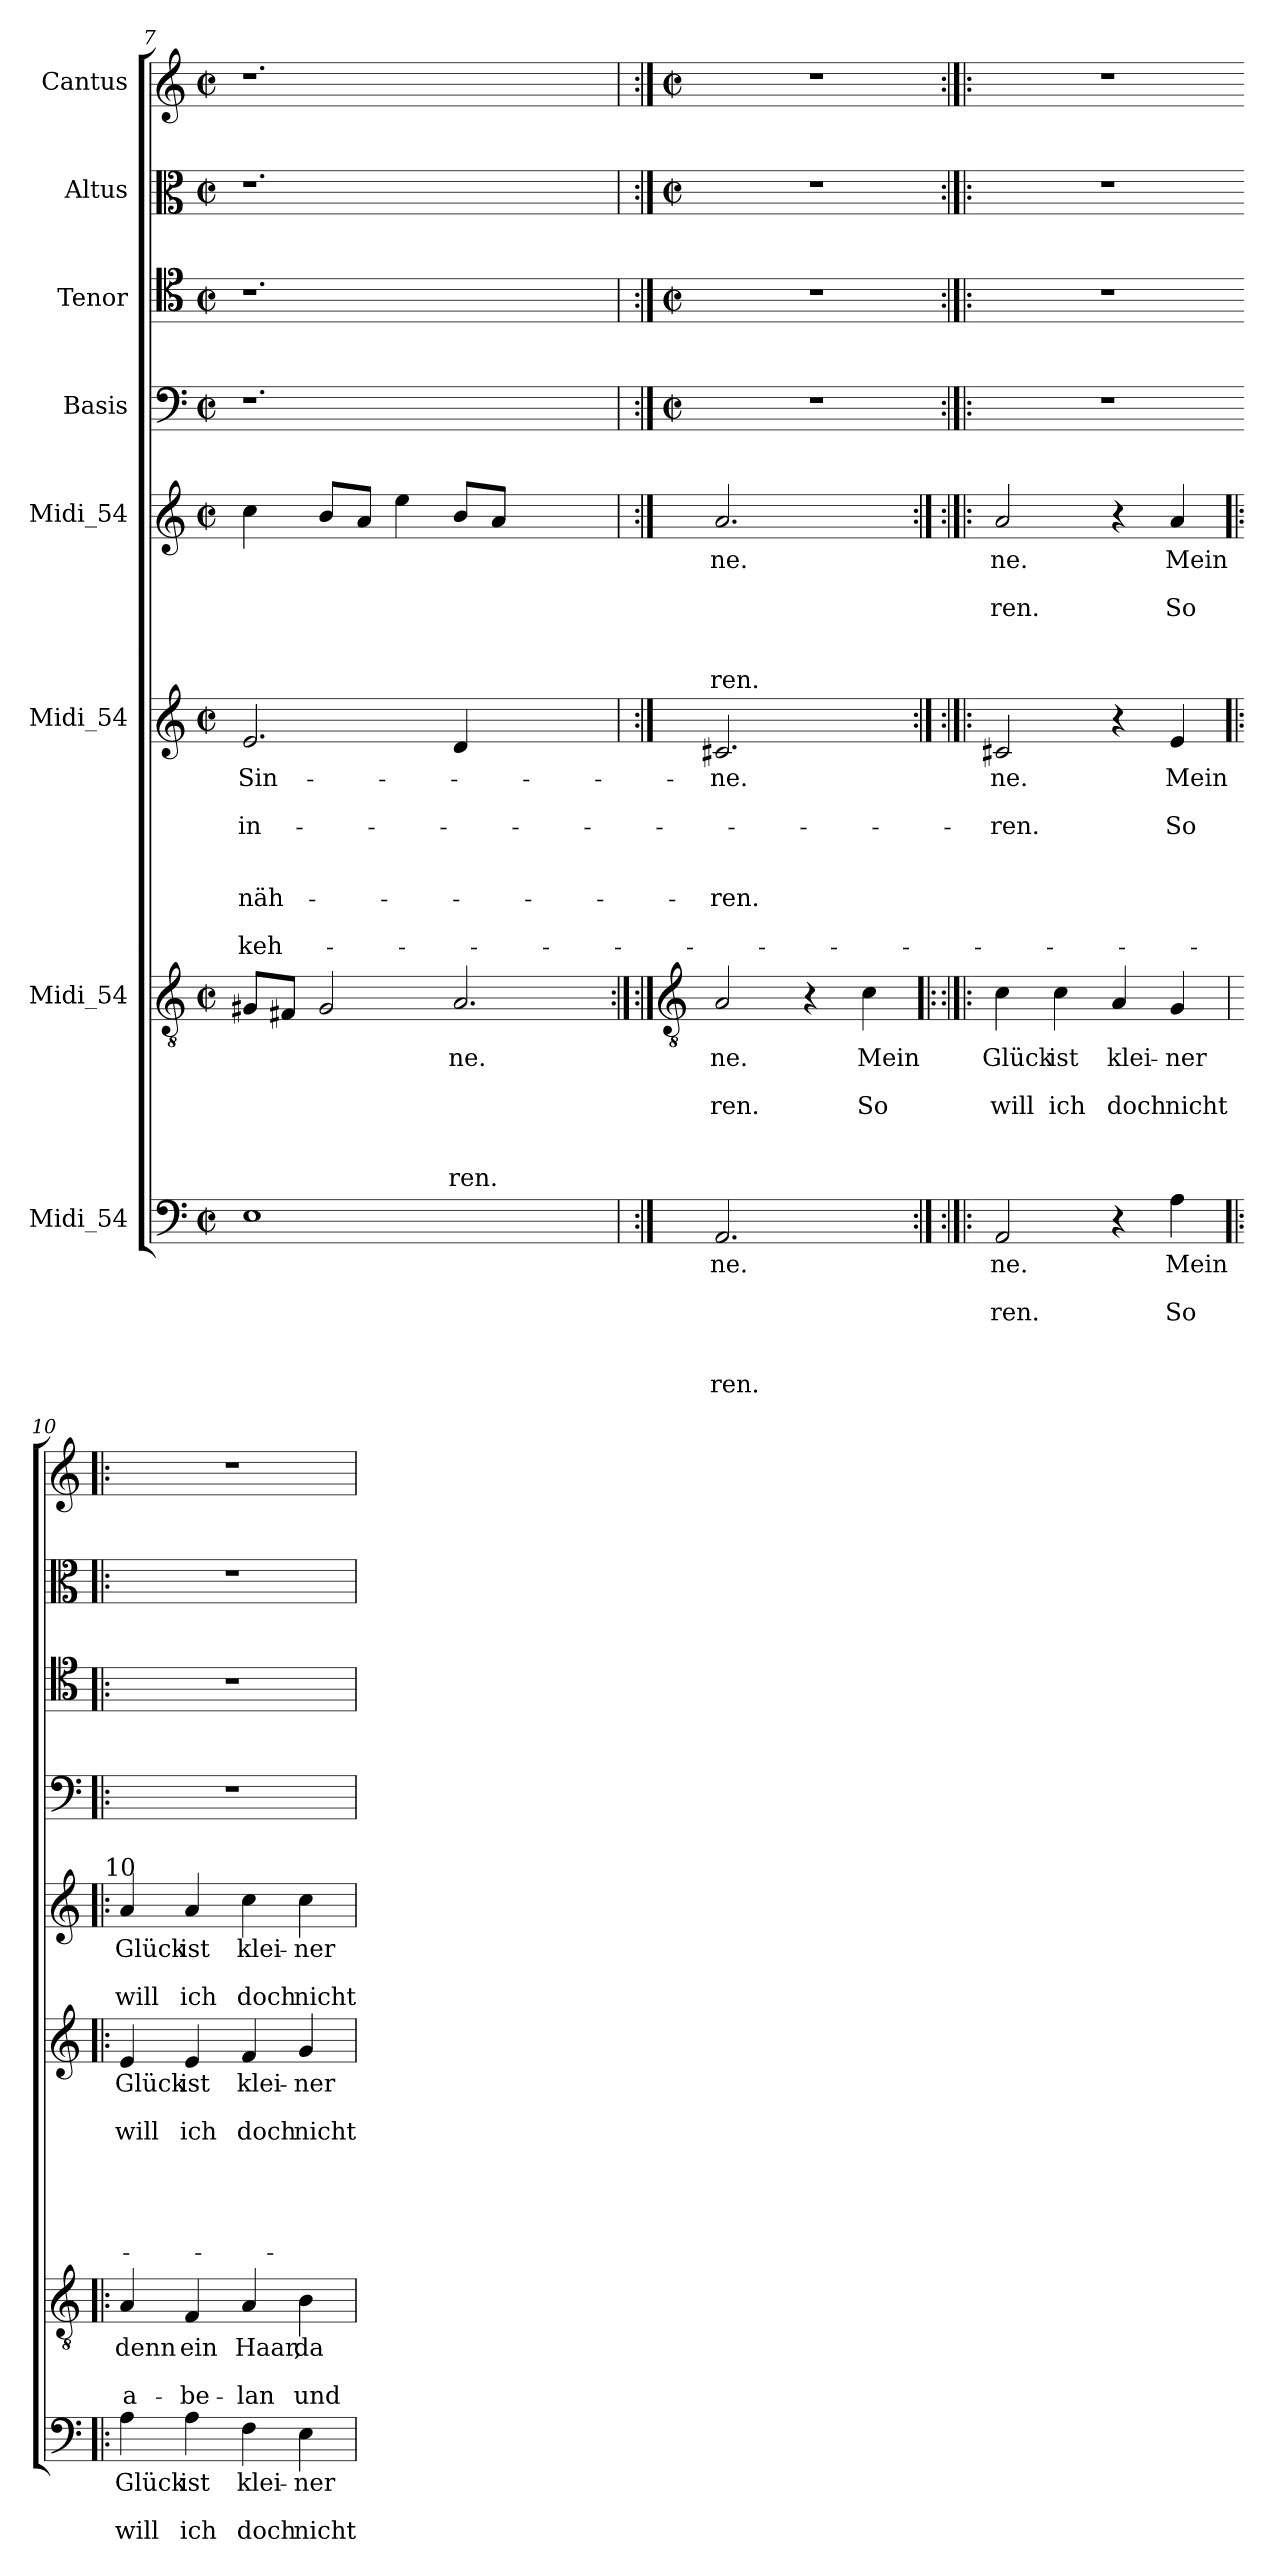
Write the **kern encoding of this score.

**kern	**text	**text	**text	**text	**text	**text	**kern	**text	**text	**text	**text	**text	**text	**kern	**text	**text	**text	**text	**text	**text	**text	**text	**kern	**text	**text	**text	**text	**text	**text	**kern	**kern	**kern	**kern
*part8	*part8	*part8	*part8	*part8	*part8	*part8	*part7	*part7	*part7	*part7	*part7	*part7	*part7	*part6	*part6	*part6	*part6	*part6	*part6	*part6	*part6	*part6	*part5	*part5	*part5	*part5	*part5	*part5	*part5	*part4	*part3	*part2	*part1
*staff8	*staff8	*staff8	*staff8	*staff8	*staff8	*staff8	*staff7	*staff7	*staff7	*staff7	*staff7	*staff7	*staff7	*staff6	*staff6	*staff6	*staff6	*staff6	*staff6	*staff6	*staff6	*staff6	*staff5	*staff5	*staff5	*staff5	*staff5	*staff5	*staff5	*staff4	*staff3	*staff2	*staff1
*I"Midi_54	*	*	*	*	*	*	*I"Midi_54	*	*	*	*	*	*	*I"Midi_54	*	*	*	*	*	*	*	*	*I"Midi_54	*	*	*	*	*	*	*I"Basis	*I"Tenor	*I"Altus	*I"Cantus
*clefF4	*	*	*	*	*	*	*clefGv2	*	*	*	*	*	*	*clefG2	*	*	*	*	*	*	*	*	*clefG2	*	*	*	*	*	*	*clefF4	*clefC4	*clefC3	*clefG2
*k[]	*	*	*	*	*	*	*k[]	*	*	*	*	*	*	*k[]	*	*	*	*	*	*	*	*	*k[]	*	*	*	*	*	*	*k[]	*k[]	*k[]	*k[]
*C:	*	*	*	*	*	*	*C:	*	*	*	*	*	*	*C:	*	*	*	*	*	*	*	*	*C:	*	*	*	*	*	*	*C:	*C:	*C:	*C:
*M2/2	*	*	*	*	*	*	*M2/2	*	*	*	*	*	*	*M2/2	*	*	*	*	*	*	*	*	*M2/2	*	*	*	*	*	*	*M2/2	*M2/2	*M2/2	*M2/2
*met(c|)	*	*	*	*	*	*	*met(c|)	*	*	*	*	*	*	*met(c|)	*	*	*	*	*	*	*	*	*met(c|)	*	*	*	*	*	*	*met(c|)	*met(c|)	*met(c|)	*met(c|)
=7	=7	=7	=7	=7	=7	=7	=7	=7	=7	=7	=7	=7	=7	=7	=7	=7	=7	=7	=7	=7	=7	=7	=7	=7	=7	=7	=7	=7	=7	=7	=7	=7	=7
!	!	!	!	!	!	!	!	!	!	!	!	!	!	!	!LO:LY:b	!	!LO:LY:b	!	!	!LO:LY:b	!	!LO:LY:b	!	!	!	!	!	!	!	!	!	!	!
1E	.	.	.	.	.	.	8G#XL	.	.	.	.	.	.	2.e	-Sin-	.	-in-	.	.	-näh-	.	-keh-	4cc	.	.	.	.	.	.	1.r	1.r	1.r	1.r
.	.	.	.	.	.	.	8F#J	.	.	.	.	.	.	.	.	.	.	.	.	.	.	.	.	.	.	.	.	.	.	.	.	.	.
.	.	.	.	.	.	.	2G#	.	.	.	.	.	.	.	.	.	.	.	.	.	.	.	8bL	.	.	.	.	.	.	.	.	.	.
.	.	.	.	.	.	.	.	.	.	.	.	.	.	.	.	.	.	.	.	.	.	.	8aJ	.	.	.	.	.	.	.	.	.	.
.	.	.	.	.	.	.	.	.	.	.	.	.	.	.	.	.	.	.	.	.	.	.	4ee	.	.	.	.	.	.	.	.	.	.
!	!	!	!	!	!	!	!	!LO:LY:b	!	!	!	!	!LO:LY:b	!	!	!	!	!	!	!	!	!	!	!	!	!	!	!	!	!	!	!	!
.	.	.	.	.	.	.	2.A	-ne.	.	.	.	.	ren.	4d	.	.	.	.	.	.	.	.	8bL	.	.	.	.	.	.	.	.	.	.
.	.	.	.	.	.	.	.	.	.	.	.	.	.	.	.	.	.	.	.	.	.	.	8aJ	.	.	.	.	.	.	.	.	.	.
2ryy	.	.	.	.	.	.	.	.	.	.	.	.	.	2ryy	.	.	.	.	.	.	.	.	2ryy	.	.	.	.	.	.	.	.	.	.
!!LO:LB:g=z
=8	=8	=8	=8	=8	=8	=8	=8:|!	=8	=8	=8	=8	=8	=8	=8	=8	=8	=8	=8	=8	=8	=8	=8	=8	=8	=8	=8	=8	=8	=8	=8	=8	=8	=8
*	*	*	*	*	*	*	*clefGv2	*	*	*	*	*	*	*	*	*	*	*	*	*	*	*	*	*	*	*	*	*	*	*	*	*	*
*	*	*	*	*	*	*	*	*	*	*	*	*	*	*	*	*	*	*	*	*	*	*	*	*	*	*	*	*	*	*M2/2	*M2/2	*M2/2	*M2/2
*	*	*	*	*	*	*	*	*	*	*	*	*	*	*	*	*	*	*	*	*	*	*	*	*	*	*	*	*	*	*met(c|)	*met(c|)	*met(c|)	*met(c|)
!	!LO:LY:b	!	!	!	!	!LO:LY:b	!	!LO:LY:b	!	!LO:LY:b	!	!	!	!	!LO:LY:b	!	!	!	!	!LO:LY:b	!	!	!	!LO:LY:b	!	!	!	!	!LO:LY:b	!	!	!	!
2.AA	ne.	.	.	.	.	ren.	2A	ne.	.	ren.	.	.	.	2.c#X	-ne.	.	.	.	.	ren.	.	.	2.a	ne.	.	.	.	.	ren.	1r	1r	1r	1r
.	.	.	.	.	.	.	4r	.	.	.	.	.	.	.	.	.	.	.	.	.	.	.	.	.	.	.	.	.	.	.	.	.	.
!	!	!	!	!	!	!	!	!LO:LY:b	!	!LO:LY:b	!	!	!	!	!	!	!	!	!	!	!	!	!	!	!	!	!	!	!	!	!	!	!
4ryy	.	.	.	.	.	.	4c	Mein	.	So	.	.	.	4ryy	.	.	.	.	.	.	.	.	4ryy	.	.	.	.	.	.	.	.	.	.
!!LO:LB:g=z
=9:|!	=9!|:	=9!|:	=9!|:	=9!|:	=9!|:	=9!|:	=9!|:	=9!|:	=9!|:	=9!|:	=9!|:	=9!|:	=9!|:	=9:|!	=9!|:	=9!|:	=9!|:	=9!|:	=9!|:	=9!|:	=9!|:	=9!|:	=9:|!	=9!|:	=9!|:	=9!|:	=9!|:	=9!|:	=9!|:	=9!|:	=9!|:	=9!|:	=9!|:
!	!LO:LY:b	!	!LO:LY:b	!	!	!	!	!LO:LY:b	!	!LO:LY:b	!	!	!	!	!LO:LY:b	!	!LO:LY:b	!	!	!	!	!	!	!LO:LY:b	!	!LO:LY:b	!	!	!	!	!	!	!
2AA	ne.	.	ren.	.	.	.	4c	Glück	.	will	.	.	.	2c#X	ne.	.	ren.	.	.	.	.	.	2a	ne.	.	ren.	.	.	.	1r	1r	1r	1r
!	!	!	!	!	!	!	!	!LO:LY:b	!	!LO:LY:b	!	!	!	!	!	!	!	!	!	!	!	!	!	!	!	!	!	!	!	!	!	!	!
.	.	.	.	.	.	.	4c	ist	.	ich	.	.	.	.	.	.	.	.	.	.	.	.	.	.	.	.	.	.	.	.	.	.	.
!	!	!	!	!	!	!	!	!LO:LY:b	!	!LO:LY:b	!	!	!	!	!	!	!	!	!	!	!	!	!	!	!	!	!	!	!	!	!	!	!
4r	.	.	.	.	.	.	4A	klei-	.	-doch	.	.	.	4r	.	.	.	.	.	.	.	.	4r	.	.	.	.	.	.	.	.	.	.
!	!LO:LY:b	!	!LO:LY:b	!	!	!	!	!LO:LY:b	!	!LO:LY:b	!	!	!	!	!LO:LY:b	!	!LO:LY:b	!	!	!	!	!	!	!LO:LY:b	!	!LO:LY:b	!	!	!	!	!	!	!
4A	Mein	.	So	.	.	.	4G	ner	.	nicht	.	.	.	4e	Mein	.	So	.	.	.	.	.	4a	Mein	.	So	.	.	.	.	.	.	.
=10!|:	=10	=10	=10	=10	=10	=10	=10	=10	=10	=10	=10	=10	=10	=10!|:	=10	=10	=10	=10	=10	=10	=10	=10	=10!|:	=10	=10	=10	=10	=10	=10	=10	=10	=10	=10
!	!	!	!	!	!	!	!	!	!	!	!	!	!	!	!	!	!	!	!	!	!	!	!LO:TX:a:cj:t=10	!	!	!	!	!	!	!	!	!	!
!	!LO:LY:b	!	!LO:LY:b	!	!	!	!	!LO:LY:b	!	!LO:LY:b	!	!	!	!	!LO:LY:b	!	!LO:LY:b	!	!	!	!	!	!	!LO:LY:b	!	!LO:LY:b	!	!	!	!	!	!	!
4A	Glück	.	will	.	.	.	4A	denn	.	a-	.	.	.	4e	Glück	.	will	.	.	.	.	.	4a	Glück	.	will	.	.	.	1r	1r	1r	1r
!	!LO:LY:b	!	!LO:LY:b	!	!	!	!	!LO:LY:b	!	!LO:LY:b	!	!	!	!	!LO:LY:b	!	!LO:LY:b	!	!	!	!	!	!	!LO:LY:b	!	!LO:LY:b	!	!	!	!	!	!	!
4A	ist	.	ich	.	.	.	4F	-ein	.	be-	.	.	.	4e	ist	.	ich	.	.	.	.	.	4a	ist	.	ich	.	.	.	.	.	.	.
!	!LO:LY:b	!	!LO:LY:b	!	!	!	!	!LO:LY:b	!	!LO:LY:b	!	!	!	!	!LO:LY:b	!	!LO:LY:b	!	!	!	!	!	!	!LO:LY:b	!	!LO:LY:b	!	!	!	!	!	!	!
4F	klei-	.	-doch	.	.	.	4A	-Haar,	.	lan	.	.	.	4f	klei-	.	-doch	.	.	.	.	.	4cc	klei-	.	-doch	.	.	.	.	.	.	.
!	!LO:LY:b	!	!LO:LY:b	!	!	!	!	!LO:LY:b	!	!LO:LY:b	!	!	!	!	!LO:LY:b	!	!LO:LY:b	!	!	!	!	!	!	!LO:LY:b	!	!LO:LY:b	!	!	!	!	!	!	!
4E	ner	.	nicht	.	.	.	4B	da-	.	-und	.	.	.	4g	ner	.	nicht	.	.	.	.	.	4cc	ner	.	nicht	.	.	.	.	.	.	.
=	=	=	=	=	=	=	=	=	=	=	=	=	=	=	=	=	=	=	=	=	=	=	=	=	=	=	=	=	=	=	=	=	=
*-	*-	*-	*-	*-	*-	*-	*-	*-	*-	*-	*-	*-	*-	*-	*-	*-	*-	*-	*-	*-	*-	*-	*-	*-	*-	*-	*-	*-	*-	*-	*-	*-	*-
